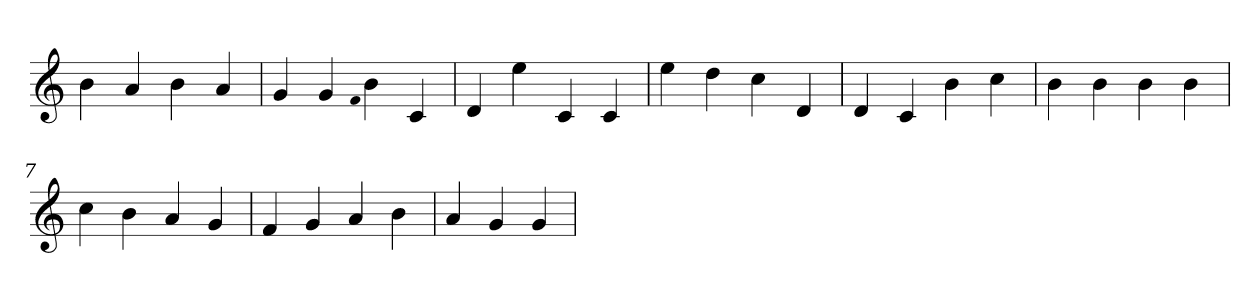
**kern
*part1
*staff1
*clefG2
=1
4b
4a
4b
4a
=2
4g
4g
qqf
4b
4c
=3
4d
4ee
4c
4c
=4
4ee
4dd
4cc
4d
=5
4d
4c
4b
4cc
=6
4b
4b
4b
4b
=7
4cc
4b
4a
4g
=8
4f
4g
4a
4b
=9
4a
4g
4g
=
*-
